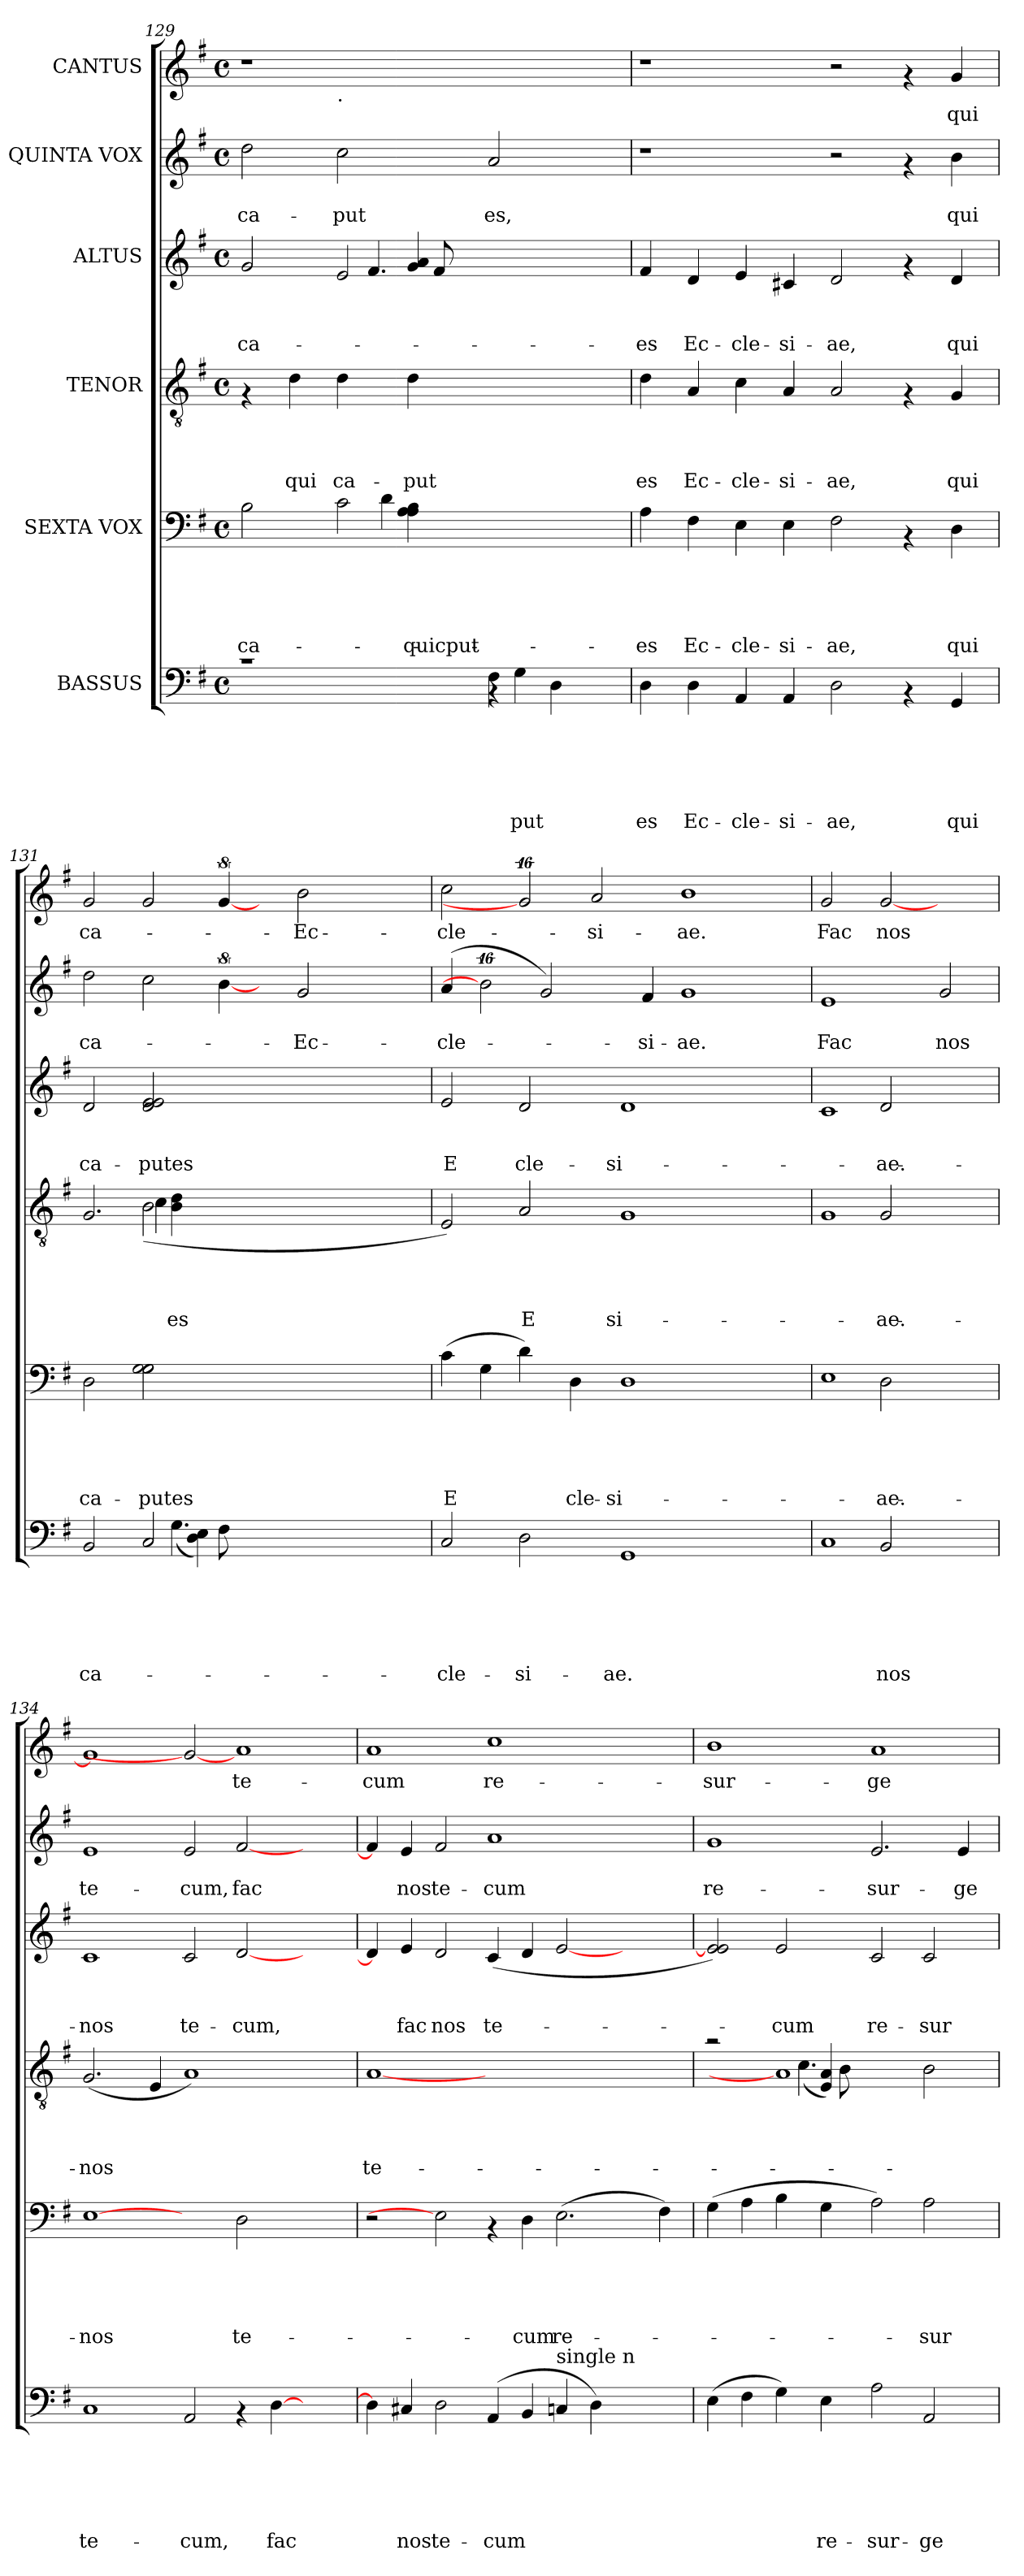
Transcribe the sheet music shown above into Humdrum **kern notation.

**kern	**text	**text	**text	**text	**text	**text	**kern	**text	**text	**text	**text	**text	**kern	**text	**text	**text	**text	**kern	**text	**text	**text	**kern	**text	**text	**kern	**text
*part6	*part6	*part6	*part6	*part6	*part6	*part6	*part5	*part5	*part5	*part5	*part5	*part5	*part4	*part4	*part4	*part4	*part4	*part3	*part3	*part3	*part3	*part2	*part2	*part2	*part1	*part1
*staff6	*staff6	*staff6	*staff6	*staff6	*staff6	*staff6	*staff5	*staff5	*staff5	*staff5	*staff5	*staff5	*staff4	*staff4	*staff4	*staff4	*staff4	*staff3	*staff3	*staff3	*staff3	*staff2	*staff2	*staff2	*staff1	*staff1
*I"BASSUS	*	*	*	*	*	*	*I"SEXTA VOX	*	*	*	*	*	*I"TENOR	*	*	*	*	*I"ALTUS	*	*	*	*I"QUINTA VOX	*	*	*I"CANTUS	*
*clefF4	*	*	*	*	*	*	*clefF4	*	*	*	*	*	*clefGv2	*	*	*	*	*clefG2	*	*	*	*clefG2	*	*	*clefG2	*
*k[f#]	*	*	*	*	*	*	*k[f#]	*	*	*	*	*	*k[f#]	*	*	*	*	*k[f#]	*	*	*	*k[f#]	*	*	*k[f#]	*
*G:	*	*	*	*	*	*	*G:	*	*	*	*	*	*G:	*	*	*	*	*G:	*	*	*	*G:	*	*	*G:	*
*M4/4	*	*	*	*	*	*	*M4/4	*	*	*	*	*	*M4/4	*	*	*	*	*M4/4	*	*	*	*M4/4	*	*	*M4/4	*
*met(c)	*	*	*	*	*	*	*met(c)	*	*	*	*	*	*met(c)	*	*	*	*	*met(c)	*	*	*	*met(c)	*	*	*met(c)	*
=129	=129	=129	=129	=129	=129	=129	=129	=129	=129	=129	=129	=129	=129	=129	=129	=129	=129	=129	=129	=129	=129	=129	=129	=129	=129	=129
*^	*	*	*	*	*	*	*	*	*	*	*	*	*	*	*	*	*	*	*	*	*	*	*	*	*	*
*	*^	*	*	*	*	*	*	*	*	*	*	*	*	*	*	*	*	*	*	*	*	*	*	*	*	*	*
!	!	!	!	!	!	!	!	!	!	!	!	!	!	!LO:LY:b	!	!	!	!	!	!	!	!	!LO:LY:b	!	!	!LO:LY:b:rj	!	!
*	*	*	*	*	*	*	*	*	*^	*	*	*	*	*	*	*	*	*	*	*^	*	*	*	*	*	*	*^	*
*	*	*	*	*	*	*	*	*	*	*^	*	*	*	*	*	*	*	*	*	*	*	*^	*	*	*	*	*	*	*	*	*
*	*	*	*	*	*	*	*	*	*	*	*	*	*	*	*	*	*	*	*	*	*	*	*	*^	*	*	*	*	*	*	*	*	*
1rc	1ryy	1ryy	.	.	.	.	.	.	2B\	2ryy	2.ryy	.	.	.	.	ca-	4rF	.	.	.	.	2g/	2ryy	2.ryy	2ryy	.	.	ca-	2dd\	.	ca-	1r	2ryy	.
!	!	!	!	!	!	!	!	!	!	!	!	!	!	!	!	!	!	!	!	!	!LO:LY:b	!	!	!	!	!	!	!	!	!	!	!	!	!
.	.	.	.	.	.	.	.	.	.	.	.	.	.	.	.	.	4d\	.	.	.	-qui	.	.	.	.	.	.	.	.	.	.	.	.	.
!	!	!	!	!	!	!	!	!	!	!	!	!	!	!	!	!	!	!	!	!	!	!	!	!	!	!	!	!	!	!	!	!	!LO:TX:b:t=.	!
!	!	!	!	!	!	!	!	!	!	!	!	!	!	!	!	!	!	!	!	!	!LO:LY:b	!	!	!	!	!	!	!	!	!	!LO:LY:b:rj	!	!	!
.	.	.	.	.	.	.	.	.	2c\	8ryy	.	.	.	.	.	.	4d\	.	.	.	ca-	2e/	8ryy	.	4ryy	.	.	.	2cc\	.	-put	.	1ryy	.
.	.	.	.	.	.	.	.	.	.	32ryy	.	.	.	.	.	.	.	.	.	.	.	.	4.f#/	.	.	.	.	.	.	.	.	.	.	.
.	.	.	.	.	.	.	.	.	.	4d\	.	.	.	.	.	.	.	.	.	.	.	.	.	.	.	.	.	.	.	.	.	.	.	.
!	!	!	!	!	!	!	!	!	!	!	!	!	!	!	!	!LO:LY:b	!	!	!	!	!LO:LY:b	!	!	!	!	!	!	!	!	!	!	!	!	!
.	.	.	.	.	.	.	.	.	.	.	4A\ 4A\ 4B\	.	.	.	.	-quicput	4d\	.	.	.	-put	.	.	4g/ 4a/	16.ryy	.	.	.	.	.	.	.	.	.
.	.	.	.	.	.	.	.	.	.	.	.	.	.	.	.	.	.	.	.	.	.	.	.	.	8f#/	.	.	.	.	.	.	.	.	.
.	.	.	.	.	.	.	.	.	.	2ryy	.	.	.	.	.	.	.	.	.	.	.	.	.	.	.	.	.	.	.	.	.	.	.	.
.	.	.	.	.	.	.	.	.	.	.	.	.	.	.	.	.	.	.	.	.	.	.	.	.	2ryy	.	.	.	.	.	.	.	.	.
!	!	!	!	!	!	!	!	!	!	!	!	!	!	!	!	!	!	!	!	!	!	!	!	!	!	!	!	!	!	!	!LO:LY:b:rj	!	!	!
4rAA	4F#\	16.ryy	.	.	.	.	.	.	2ryy	.	2ryy	.	.	.	.	.	2ryy	.	.	.	.	2ryy	2ryy	2ryy	.	.	.	.	2a/	.	es,	2ryy	.	.
!	!	!	!	!	!	!	!	!LO:LY:b	!	!	!	!	!	!	!	!	!	!	!	!	!	!	!	!	!	!	!	!	!	!	!	!	!	!
.	.	4G\	.	.	.	.	.	put	.	.	.	.	.	.	.	.	.	.	.	.	.	.	.	.	.	.	.	.	.	.	.	.	.	.
4D\	4ryy	.	.	.	.	.	.	.	.	.	.	.	.	.	.	.	.	.	.	.	.	.	.	.	.	.	.	.	.	.	.	.	.	.
.	.	8ryy	.	.	.	.	.	.	.	.	.	.	.	.	.	.	.	.	.	.	.	.	.	.	.	.	.	.	.	.	.	.	.	.
.	.	.	.	.	.	.	.	.	.	16.ryy	.	.	.	.	.	.	.	.	.	.	.	.	.	.	.	.	.	.	.	.	.	.	.	.
.	.	32ryy	.	.	.	.	.	.	.	.	.	.	.	.	.	.	.	.	.	.	.	.	.	.	32ryy	.	.	.	.	.	.	.	.	.
*	*	*	*	*	*	*	*	*	*v	*v	*v	*	*	*	*	*	*	*	*	*	*	*	*	*	*	*	*	*	*	*	*	*	*	*
=130	=130	=130	=130	=130	=130	=130	=130	=130	=130	=130	=130	=130	=130	=130	=130	=130	=130	=130	=130	=130	=130	=130	=130	=130	=130	=130	=130	=130	=130	=130	=130	=130
!	!	!	!	!	!	!	!	!LO:LY:b	!	!	!	!	!	!LO:LY:b	!	!	!	!	!LO:LY:b	!	!	!	!	!	!	!LO:LY:b	!	!	!	!	!	!
*v	*v	*v	*	*	*	*	*	*	*	*	*	*	*	*	*	*	*	*	*	*v	*v	*v	*v	*	*	*	*	*	*	*v	*v	*
4D\	.	.	.	.	.	es	4A\	.	.	.	.	es	4d\	.	.	.	es	4f#/	.	.	-es	1r	.	.	1r	.
!	!	!	!	!	!	!LO:LY:b	!	!	!	!	!	!LO:LY:b	!	!	!	!	!LO:LY:b	!	!	!	!LO:LY:b	!	!	!	!	!
4D\	.	.	.	.	.	Ec-	4F#\	.	.	.	.	Ec-	4A/	.	.	.	Ec-	4d/	.	.	Ec-	.	.	.	.	.
!	!	!	!	!	!	!LO:LY:b	!	!	!	!	!	!LO:LY:b	!	!	!	!	!LO:LY:b	!	!	!	!LO:LY:b	!	!	!	!	!
4AA/	.	.	.	.	.	-cle-	4E\	.	.	.	.	-cle-	4c\	.	.	.	-cle-	4e/	.	.	-cle-	.	.	.	.	.
!	!	!	!	!	!	!LO:LY:b	!	!	!	!	!	!LO:LY:b	!	!	!	!	!LO:LY:b	!	!	!	!LO:LY:b	!	!	!	!	!
4AA/	.	.	.	.	.	-si-	4E\	.	.	.	.	-si-	4A/	.	.	.	-si-	4c#X/	.	.	-si-	.	.	.	.	.
!	!	!	!	!	!	!LO:LY:b	!	!	!	!	!	!LO:LY:b	!	!	!	!	!LO:LY:b	!	!	!	!LO:LY:b	!	!	!	!	!
2D\	.	.	.	.	.	-ae,	2F#\	.	.	.	.	-ae,	2A/	.	.	.	-ae,	2d/	.	.	-ae,	2r	.	.	2r	.
4rAA	.	.	.	.	.	.	4rAA	.	.	.	.	.	4rF	.	.	.	.	4rf	.	.	.	4rf	.	.	4rf	.
!	!	!	!	!	!	!LO:LY:b	!	!	!	!	!	!LO:LY:b	!	!	!	!	!LO:LY:b	!	!	!	!LO:LY:b	!	!	!LO:LY:b:rj	!	!LO:LY:b
4GG/	.	.	.	.	.	qui	4D\	.	.	.	.	qui	4G/	.	.	.	qui	4d/	.	.	qui	4b\	.	qui	4g/	qui
!!LO:PB:g=z
=131	=131	=131	=131	=131	=131	=131	=131	=131	=131	=131	=131	=131	=131	=131	=131	=131	=131	=131	=131	=131	=131	=131	=131	=131	=131	=131
!	!	!	!	!	!	!LO:LY:b	!	!	!	!	!	!LO:LY:b	!	!	!	!	!	!	!	!	!LO:LY:b	!	!	!LO:LY:b:rj	!	!LO:LY:b
*^	*	*	*	*	*	*	*	*	*	*	*	*	*^	*	*	*	*	*	*	*	*	*^	*	*	*^	*
*	*^	*	*	*	*	*	*	*	*	*	*	*	*	*	*^	*	*	*	*	*	*	*	*	*	*^	*	*	*	*^	*
*	*	*^	*	*	*	*	*	*	*	*	*	*	*	*	*	*	*^	*	*	*	*	*	*	*	*	*	*	*	*	*	*	*	*	*
2BB/	2ryy	2.ryy	2ryy	.	.	.	.	.	ca-	2D\	.	.	.	.	ca-	2.G/	2ryy	2ryy	2ryy	.	.	.	.	2d/	.	.	ca-	2dd\	2ryy	1ryy	.	ca-	2g/	2ryy	1ryy	ca-
!	!	!	!	!	!	!	!	!	!	!	!	!	!	!	!LO:LY:b	!	!	!	!	!	!	!	!	!	!	!	!LO:LY:b	!	!	!	!	!	!	!	!	!
2C/	8ryy	.	4ryy	.	.	.	.	.	.	2G\ 2G\ 2G\	.	.	.	.	-putes	.	(>2B\	4c\	8ryy	.	.	.	.	2d/ 2e/ 2e/	.	.	-putes	2cc\	4ryy	.	.	.	2g/	4ryy	.	.
!	!	!	!	!	!	!	!	!	!	!	!	!	!	!	!	!	!	!	!	!	!	!	!LO:LY:b	!	!	!	!	!	!	!	!	!	!	!	!	!
.	(>4.G\	.	.	.	.	.	.	.	.	.	.	.	.	.	.	.	.	.	4B\ 4d\	.	.	.	es	.	.	.	.	.	.	.	.	.	.	.	.	.
.	.	4D\ 4E\)	16.ryy	.	.	.	.	.	.	.	.	.	.	.	.	2ryy	.	2ryy	.	.	.	.	.	.	.	.	.	.	16.ryy	.	.	.	.	16.ryy	.	.
.	.	.	8F#\	.	.	.	.	.	.	.	.	.	.	.	.	.	.	.	.	.	.	.	.	.	.	.	.	.	[32%5b\	.	.	.	.	[32%5g/	.	.
.	.	.	.	.	.	.	.	.	.	.	.	.	.	.	.	.	.	.	2ryy	.	.	.	.	.	.	.	.	.	.	.	.	.	.	.	.	.
.	.	.	2ryy	.	.	.	.	.	.	.	.	.	.	.	.	.	.	.	.	.	.	.	.	.	.	.	.	.	.	.	.	.	.	.	.	.
2ryy	2ryy	2ryy	.	.	.	.	.	.	.	2ryy	.	.	.	.	.	.	2ryy	.	.	.	.	.	.	2ryy	.	.	.	2ryy	2ryy	8ryy	.	.	2ryy	2ryy	8ryy	.
.	.	.	.	.	.	.	.	.	.	.	.	.	.	.	.	.	.	.	.	.	.	.	.	.	.	.	.	.	.	32ryy	.	.	.	.	32ryy	.
!	!	!	!	!	!	!	!	!	!	!	!	!	!	!	!	!	!	!	!	!	!	!	!	!	!	!	!	!	!	!	!	!LO:LY:b:rj	!	!	!	!LO:LY:b
.	.	.	.	.	.	.	.	.	.	.	.	.	.	.	.	.	.	.	.	.	.	.	.	.	.	.	.	.	.	2g/	.	-Ec-	.	.	2b\	-Ec-
.	.	.	.	.	.	.	.	.	.	.	.	.	.	.	.	8ryy	.	8ryy	.	.	.	.	.	.	.	.	.	.	.	.	.	.	.	.	.	.
.	.	.	.	.	.	.	.	.	.	.	.	.	.	.	.	32ryy	.	32ryy	8ryy	.	.	.	.	.	.	.	.	.	.	.	.	.	.	.	.	.
.	.	.	.	.	.	.	.	.	.	.	.	.	.	.	.	4ryy	.	4ryy	.	.	.	.	.	.	.	.	.	.	.	.	.	.	.	.	.	.
.	.	.	8ryy	.	.	.	.	.	.	.	.	.	.	.	.	.	.	.	.	.	.	.	.	.	.	.	.	.	.	.	.	.	.	.	.	.
8ryy	8ryy	8ryy	.	.	.	.	.	.	.	8ryy	.	.	.	.	.	.	8ryy	.	32ryy	.	.	.	.	8ryy	.	.	.	8ryy	8ryy	.	.	.	8ryy	8ryy	.	.
.	.	.	.	.	.	.	.	.	.	.	.	.	.	.	.	.	.	.	8ryy	.	.	.	.	.	.	.	.	.	.	.	.	.	.	.	.	.
.	.	.	32ryy	.	.	.	.	.	.	.	.	.	.	.	.	.	.	.	.	.	.	.	.	.	.	.	.	.	.	.	.	.	.	.	.	.
32ryy	32ryy	32ryy	32ryy	.	.	.	.	.	.	32ryy	.	.	.	.	.	.	32ryy	.	.	.	.	.	.	32ryy	.	.	.	32ryy	32ryy	.	.	.	32ryy	32ryy	.	.
*	*	*	*	*	*	*	*	*	*	*	*	*	*	*	*	*	*	*	*	*	*	*	*	*	*	*	*	*	*v	*v	*	*	*	*	*	*
*	*	*	*	*	*	*	*	*	*	*	*	*	*	*	*	*	*v	*v	*v	*	*	*	*	*	*	*	*	*	*	*	*	*	*v	*v	*
=132	=132	=132	=132	=132	=132	=132	=132	=132	=132	=132	=132	=132	=132	=132	=132	=132	=132	=132	=132	=132	=132	=132	=132	=132	=132	=132	=132	=132	=132	=132	=132	=132
!	!	!	!	!	!	!	!	!	!LO:LY:b	!	!	!	!	!	!LO:LY:b	!	!	!	!	!	!	!	!	!	!LO:LY:b	!	!	!	!LO:LY:b:rj	!	!	!LO:LY:b
*	*	*	*	*	*	*	*	*	*	*	*	*	*	*	*	*	*	*	*	*	*	*	*	*	*	*v	*v	*	*	*	*	*
*v	*v	*v	*v	*	*	*	*	*	*	*	*	*	*	*	*	*v	*v	*	*	*	*	*	*	*	*	*	*	*	*v	*v	*
2C/	.	.	.	.	.	-cle-	(>4c\	.	.	.	.	E	2E/)	.	.	.	.	2e/	.	.	E	(<4a/	.	-cle-	2cc\	-cle-
.	.	.	.	.	.	.	4G\	.	.	.	.	.	.	.	.	.	.	.	.	.	.	32%11b\]	.	.	.	.
!	!	!	!	!	!	!LO:LY:b	!	!	!	!	!	!	!	!	!	!	!LO:LY:b	!	!	!	!LO:LY:b	!	!	!	!	!
2D\	.	.	.	.	.	-si-	4d\)	.	.	.	.	.	2A/	.	.	.	E	2d/	.	.	cle-	.	.	.	32%11g/]	.
.	.	.	.	.	.	.	.	.	.	.	.	.	.	.	.	.	.	.	.	.	.	2g/)	.	.	.	.
!	!	!	!	!	!	!	!	!	!	!	!	!LO:LY:b	!	!	!	!	!	!	!	!	!	!	!	!	!	!
.	.	.	.	.	.	.	4D\	.	.	.	.	cle-	.	.	.	.	.	.	.	.	.	.	.	.	.	.
!	!	!	!	!	!	!	!	!	!	!	!	!	!	!	!	!	!	!	!	!	!	!	!	!	!	!LO:LY:b
.	.	.	.	.	.	.	.	.	.	.	.	.	.	.	.	.	.	.	.	.	.	.	.	.	2a/	-si-
!	!	!	!	!	!	!LO:LY:b	!	!	!	!	!	!LO:LY:b	!	!	!	!	!LO:LY:b	!	!	!	!LO:LY:b	!	!	!	!	!
1GG	.	.	.	.	.	-ae.	1D	.	.	.	.	-si-	1G	.	.	.	si-	1d	.	.	-si-	.	.	.	.	.
!	!	!	!	!	!	!	!	!	!	!	!	!	!	!	!	!	!	!	!	!	!	!	!	!LO:LY:b:rj	!	!
.	.	.	.	.	.	.	.	.	.	.	.	.	.	.	.	.	.	.	.	.	.	4f#/	.	-si-	.	.
!	!	!	!	!	!	!	!	!	!	!	!	!	!	!	!	!	!	!	!	!	!	!	!	!LO:LY:b:rj	!	!LO:LY:b
.	.	.	.	.	.	.	.	.	.	.	.	.	.	.	.	.	.	.	.	.	.	1g	.	-ae.	1b	-ae.
4ryy	.	.	.	.	.	.	4ryy	.	.	.	.	.	4ryy	.	.	.	.	4ryy	.	.	.	.	.	.	.	.
16.ryy	.	.	.	.	.	.	16.ryy	.	.	.	.	.	16.ryy	.	.	.	.	16.ryy	.	.	.	.	.	.	.	.
=133	=133	=133	=133	=133	=133	=133	=133	=133	=133	=133	=133	=133	=133	=133	=133	=133	=133	=133	=133	=133	=133	=133	=133	=133	=133	=133
*^	*	*	*	*	*	*	*^	*	*	*	*	*	*^	*	*	*	*	*^	*	*	*	*	*	*	*	*
!	!	!	!	!	!	!	!	!	!	!	!	!	!	!	!	!	!	!	!	!	!	!	!	!	!	!	!	!LO:LY:b:rj	!	!LO:LY:b
1C	2ryy	.	.	.	.	.	.	1E	2ryy	.	.	.	.	.	1G	2ryy	.	.	.	.	1c	2ryy	.	.	.	1e	.	Fac	2g/	Fac
!	!	!	!	!	!	!	!LO:LY:b	!	!	!	!	!	!	!LO:LY:b	!	!	!	!	!	!LO:LY:b	!	!	!	!	!LO:LY:b	!	!	!	!	!LO:LY:b
.	2BB/	.	.	.	.	.	nos	.	2D\	.	.	.	.	-ae.	.	2G/	.	.	.	-ae.	.	2d/	.	.	-ae.	.	.	.	[<2g	nos
!	!	!	!	!	!	!	!	!	!	!	!	!	!	!	!	!	!	!	!	!	!	!	!	!	!	!	!	!LO:LY:b:rj	!	!
2ryy	2ryy	.	.	.	.	.	.	2ryy	2ryy	.	.	.	.	.	2ryy	2ryy	.	.	.	.	2ryy	2ryy	.	.	.	2g/	.	nos	2ryy	.
=134	=134	=134	=134	=134	=134	=134	=134	=134	=134	=134	=134	=134	=134	=134	=134	=134	=134	=134	=134	=134	=134	=134	=134	=134	=134	=134	=134	=134	=134	=134
!	!	!	!	!	!	!	!LO:LY:b	!	!	!	!	!	!	!LO:LY:b	!	!	!	!	!	!LO:LY:b	!	!	!	!	!LO:LY:b	!	!	!LO:LY:b:rj	!	!
*v	*v	*	*	*	*	*	*	*	*	*	*	*	*	*	*v	*v	*	*	*	*	*v	*v	*	*	*	*	*	*	*	*
*	*	*	*	*	*	*	*v	*v	*	*	*	*	*	*	*	*	*	*	*	*	*	*	*	*	*	*	*
1C	.	.	.	.	.	te-	[1E	.	.	.	.	nos	(<2.G/	.	.	.	nos	1c	.	.	nos	1e	.	te-	1g]	.
.	.	.	.	.	.	.	.	.	.	.	.	.	4E/	.	.	.	.	.	.	.	.	.	.	.	.	.
!	!	!	!	!	!	!LO:LY:b	!	!	!	!	!	!	!	!	!	!	!	!	!	!	!LO:LY:b	!	!	!LO:LY:b:rj	!	!
2AA/	.	.	.	.	.	-cum,	2ryy	.	.	.	.	.	1A)	.	.	.	.	2c/	.	.	te-	2e/	.	-cum,	2g_	.
!	!	!	!	!	!	!	!	!	!	!	!	!LO:LY:b	!	!	!	!	!	!	!	!	!LO:LY:b	!	!	!LO:LY:b:rj	!	!LO:LY:b
4rAA	.	.	.	.	.	.	2D\	.	.	.	.	te-	.	.	.	.	.	[<2d/	.	.	-cum,	[<2f#/	.	fac	1a	te-
!	!	!	!	!	!	!LO:LY:b	!	!	!	!	!	!	!	!	!	!	!	!	!	!	!	!	!	!	!	!
[>4D\	.	.	.	.	.	fac	.	.	.	.	.	.	.	.	.	.	.	.	.	.	.	.	.	.	.	.
2ryy	.	.	.	.	.	.	2ryy	.	.	.	.	.	2ryy	.	.	.	.	2ryy	.	.	.	2ryy	.	.	.	.
=135	=135	=135	=135	=135	=135	=135	=135	=135	=135	=135	=135	=135	=135	=135	=135	=135	=135	=135	=135	=135	=135	=135	=135	=135	=135	=135
!	!	!	!	!	!	!	!	!	!	!	!	!	!	!	!	!	!LO:LY:b	!	!	!	!	!	!	!	!	!LO:LY:b
4D\]	.	.	.	.	.	.	2r	.	.	.	.	.	[1A	.	.	.	te-	4d/]	.	.	.	4f#/]	.	.	1a	-cum
!	!	!	!	!	!	!LO:LY:b	!	!	!	!	!	!	!	!	!	!	!	!	!	!	!LO:LY:b	!	!	!LO:LY:b:rj	!	!
4C#X/	.	.	.	.	.	nos	.	.	.	.	.	.	.	.	.	.	.	4e/	.	.	fac	4e/	.	nos	.	.
!	!	!	!	!	!	!LO:LY:b	!	!	!	!	!	!	!	!	!	!	!	!	!	!	!LO:LY:b	!	!	!LO:LY:b:rj	!	!
2D\	.	.	.	.	.	te-	2E]	.	.	.	.	.	.	.	.	.	.	2d/	.	.	nos	2f#/	.	te-	.	.
!	!	!	!	!	!	!LO:LY:b	!	!	!	!	!	!	!	!	!	!	!	!	!	!	!LO:LY:b	!	!	!LO:LY:b:rj	!	!LO:LY:b
(>4AA/	.	.	.	.	.	-cum	4rAA	.	.	.	.	.	1.ryy	.	.	.	.	(<4c/	.	.	te-	1a	.	-cum	1cc	re-
!	!	!	!	!	!	!	!	!	!	!	!	!LO:LY:b	!	!	!	!	!	!	!	!	!	!	!	!	!	!
4BB/	.	.	.	.	.	.	4D\	.	.	.	.	-cum	.	.	.	.	.	4d/	.	.	.	.	.	.	.	.
!LO:TX:a:t=single n	!	!	!	!	!	!	!	!	!	!	!	!	!	!	!	!	!	!	!	!	!	!	!	!	!	!
!	!	!	!	!	!	!	!	!	!	!	!	!LO:LY:b	!	!	!	!	!	!	!	!	!	!	!	!	!	!
4C/	.	.	.	.	.	.	(>2.E\	.	.	.	.	re-	.	.	.	.	.	[>2e/	.	.	.	.	.	.	.	.
4D\)	.	.	.	.	.	.	.	.	.	.	.	.	.	.	.	.	.	.	.	.	.	.	.	.	.	.
2ryy	.	.	.	.	.	.	.	.	.	.	.	.	.	.	.	.	.	2ryy	.	.	.	2ryy	.	.	2ryy	.
.	.	.	.	.	.	.	4F#\)	.	.	.	.	.	.	.	.	.	.	.	.	.	.	.	.	.	.	.
!!LO:PB:g=z
=136	=136	=136	=136	=136	=136	=136	=136	=136	=136	=136	=136	=136	=136	=136	=136	=136	=136	=136	=136	=136	=136	=136	=136	=136	=136	=136
*	*	*	*	*	*	*	*	*	*	*	*	*	*^	*	*	*	*	*	*	*	*	*	*	*	*	*
*	*	*	*	*	*	*	*	*	*	*	*	*	*	*^	*	*	*	*	*	*	*	*	*	*	*	*	*
*	*	*	*	*	*	*	*	*	*	*	*	*	*	*	*^	*	*	*	*	*	*	*	*	*	*	*	*	*
!	!	!	!	!	!	!	!	!	!	!	!	!	!	!	!	!	!	!	!	!	!	!	!	!	!	!	!LO:LY:b:rj	!	!LO:LY:b
(>4E\	.	.	.	.	.	.	(>4G\	.	.	.	.	.	2ra	2ryy	2.ryy	2ryy	.	.	.	.	2e/] 2e/)	.	.	.	1g	.	re-	1b	-sur-
4F#\	.	.	.	.	.	.	4A\	.	.	.	.	.	.	.	.	.	.	.	.	.	.	.	.	.	.	.	.	.	.
!	!	!	!	!	!	!	!	!	!	!	!	!	!	!	!	!	!	!	!	!	!	!	!	!LO:LY:b	!	!	!	!	!
4G\)	.	.	.	.	.	.	4B\	.	.	.	.	.	1A]	8ryy	.	4ryy	.	.	.	.	2e/	.	.	-cum	.	.	.	.	.
.	.	.	.	.	.	.	.	.	.	.	.	.	.	(>4.c\	.	.	.	.	.	.	.	.	.	.	.	.	.	.	.
!	!	!	!	!	!	!LO:LY:b	!	!	!	!	!	!	!	!	!	!	!	!	!	!	!	!	!	!	!	!	!	!	!
4E\	.	.	.	.	.	re-	4G\	.	.	.	.	.	.	.	4E/ 4A/)	16.ryy	.	.	.	.	.	.	.	.	.	.	.	.	.
.	.	.	.	.	.	.	.	.	.	.	.	.	.	.	.	8B\	.	.	.	.	.	.	.	.	.	.	.	.	.
.	.	.	.	.	.	.	.	.	.	.	.	.	.	.	.	1ryy	.	.	.	.	.	.	.	.	.	.	.	.	.
!	!	!	!	!	!	!LO:LY:b	!	!	!	!	!	!	!	!	!	!	!	!	!	!	!	!	!	!LO:LY:b	!	!	!LO:LY:b:rj	!	!LO:LY:b
2A\	.	.	.	.	.	-sur-	2A\)	.	.	.	.	.	.	1ryy	1ryy	.	.	.	.	.	2c/	.	.	re-	2.e/	.	-sur-	1a	-ge-
!	!	!	!	!	!	!LO:LY:b	!	!	!	!	!	!LO:LY:b	!	!	!	!	!	!	!	!	!	!	!	!LO:LY:b	!	!	!	!	!
2AA/	.	.	.	.	.	-ge-	2A\	.	.	.	.	-sur-	2B\	.	.	.	.	.	.	.	2c/	.	.	-sur-	.	.	.	.	.
!	!	!	!	!	!	!	!	!	!	!	!	!	!	!	!	!	!	!	!	!	!	!	!	!	!	!	!LO:LY:b:rj	!	!
.	.	.	.	.	.	.	.	.	.	.	.	.	.	.	.	.	.	.	.	.	.	.	.	.	4e/	.	-ge-	.	.
.	.	.	.	.	.	.	.	.	.	.	.	.	.	.	.	32ryy	.	.	.	.	.	.	.	.	.	.	.	.	.
*	*	*	*	*	*	*	*	*	*	*	*	*	*v	*v	*v	*v	*	*	*	*	*	*	*	*	*	*	*	*	*
=	=	=	=	=	=	=	=	=	=	=	=	=	=	=	=	=	=	=	=	=	=	=	=	=	=	=
*-	*-	*-	*-	*-	*-	*-	*-	*-	*-	*-	*-	*-	*-	*-	*-	*-	*-	*-	*-	*-	*-	*-	*-	*-	*-	*-
